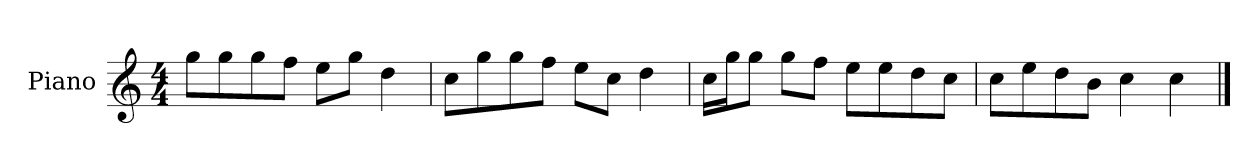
**kern
*part1
*staff1
*I"Piano
*I'P-no
*clefG2
*k[]
*M4/4
*MM90
=1
8gg\L
8gg\
8gg\
8ff\J
8ee\L
8gg\J
4dd\
=2
8cc\L
8gg\
8gg\
8ff\J
8ee\L
8cc\J
4dd\
=3
16cc\LL
16gg\J
8gg\J
8gg\L
8ff\J
8ee\L
8ee\
8dd\
8cc\J
=4
8cc\L
8ee\
8dd\
8b\J
4cc\
4cc\
==
*-
